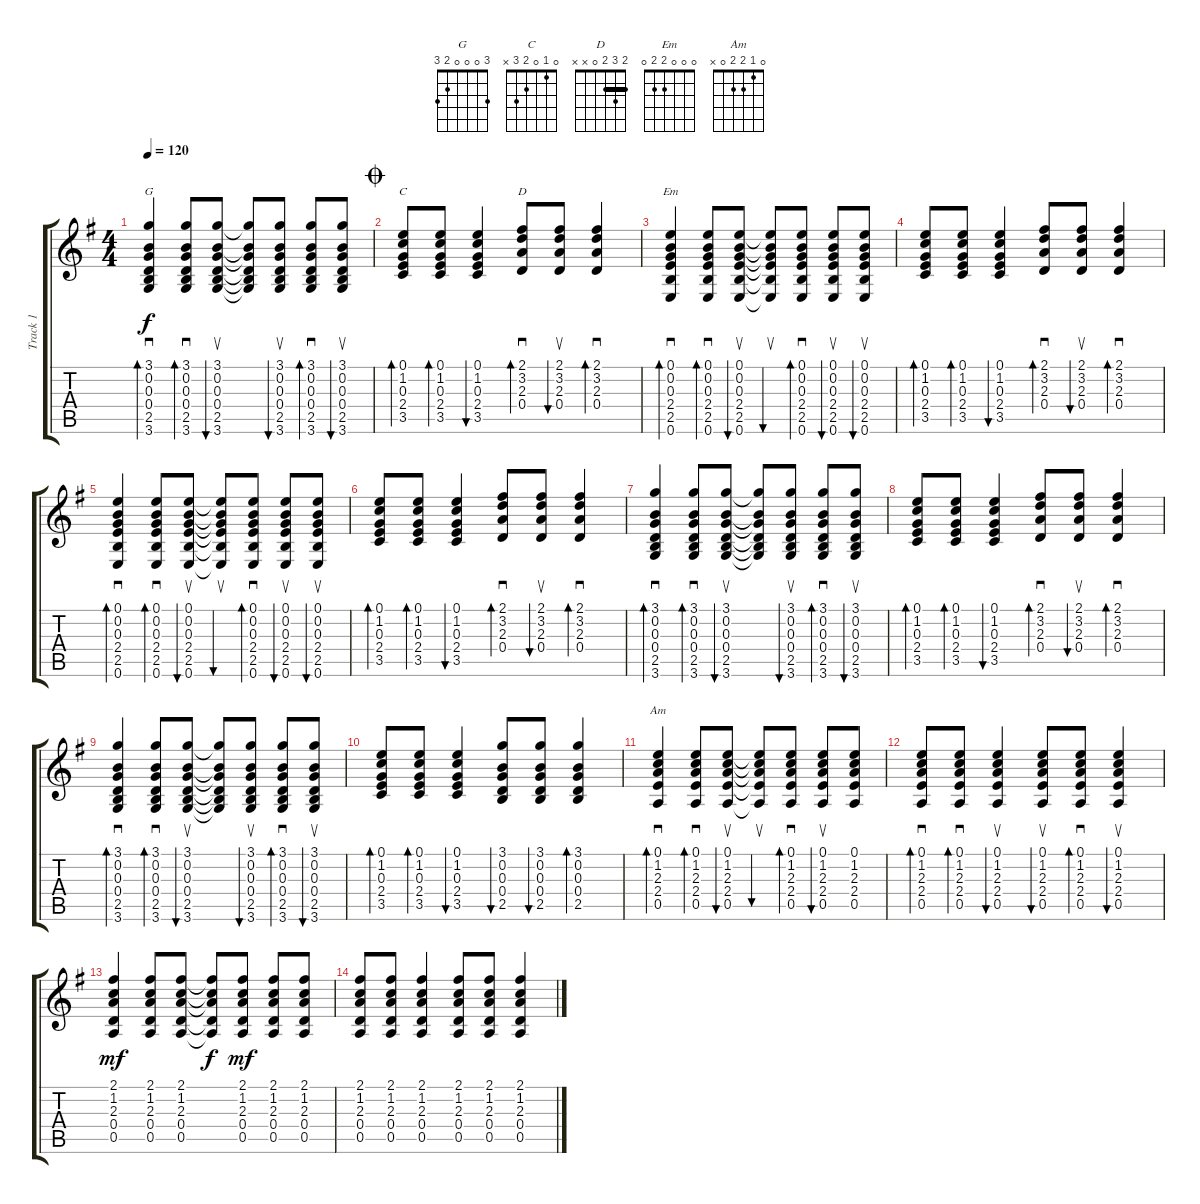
\track ("Track 1" "Track 1") {instrument acousticguitarsteel}
\staff {score tabs}
\tuning (E4 B3 G3 D3 A2 E2) {hide}
\chord ("G" 3 0 0 0 2 3)
\chord ("C" 0 1 0 2 3 x)
\chord ("D" 2 3 2 0 x x) {barre 2}
\chord ("Em" 0 0 0 2 2 0)
\chord ("Am" 0 1 2 2 0 x)
\ts (4 4)
\tempo 120
\clef g2
\ks g
(3.1 0.2 0.3 0.4 2.5 3.6).4{sd bd 60 ch "G" dy f} (3.1 0.2 0.3 0.4 2.5 3.6).8{sd bd 60} (3.1 0.2 0.3 0.4 2.5 3.6).8{su bu 60} (3.1{t} 0.2{t} 0.3{t} 0.4{t} 2.5{t} 3.6{t}).8 (3.1 0.2 0.3 0.4 2.5 3.6).8{su bu 60} (3.1 0.2 0.3 0.4 2.5 3.6).8{sd bd 60} (3.1 0.2 0.3 0.4 2.5 3.6).8{su bu 60} |
\jump coda
(0.1 1.2 0.3 2.4 3.5).8{bd 60 ch "C"} (0.1 1.2 0.3 2.4 3.5).8{bd 60} (0.1 1.2 0.3 2.4 3.5).4{bu 60} (2.1 3.2 2.3 0.4).8{sd bd 60 ch "D"} (2.1 3.2 2.3 0.4).8{su bu 60} (2.1 3.2 2.3 0.4).4{sd bd 60} |
(0.1 0.2 0.3 2.4 2.5 0.6).4{sd bd 60 ch "Em"} (0.1 0.2 0.3 2.4 2.5 0.6).8{sd bd 60} (0.1 0.2 0.3 2.4 2.5 0.6).8{su bu 60} (0.1{t} 0.2{t} 0.3{t} 2.4{t} 2.5{t} 0.6{t}).8{su bu 60} (0.1 0.2 0.3 2.4 2.5 0.6).8{sd bd 60} (0.1 0.2 0.3 2.4 2.5 0.6).8{su bu 60} (0.1 0.2 0.3 2.4 2.5 0.6).8{su bu 60} |
(0.1 1.2 0.3 2.4 3.5).8{bd 60} (0.1 1.2 0.3 2.4 3.5).8{bd 60} (0.1 1.2 0.3 2.4 3.5).4{bu 60} (2.1 3.2 2.3 0.4).8{sd bd 60} (2.1 3.2 2.3 0.4).8{su bu 60} (2.1 3.2 2.3 0.4).4{sd bd 60} |
(0.1 0.2 0.3 2.4 2.5 0.6).4{sd bd 60} (0.1 0.2 0.3 2.4 2.5 0.6).8{sd bd 60} (0.1 0.2 0.3 2.4 2.5 0.6).8{su bu 60} (0.1{t} 0.2{t} 0.3{t} 2.4{t} 2.5{t} 0.6{t}).8{su bu 60} (0.1 0.2 0.3 2.4 2.5 0.6).8{sd bd 60} (0.1 0.2 0.3 2.4 2.5 0.6).8{su bu 60} (0.1 0.2 0.3 2.4 2.5 0.6).8{su bu 60} |
(0.1 1.2 0.3 2.4 3.5).8{bd 60} (0.1 1.2 0.3 2.4 3.5).8{bd 60} (0.1 1.2 0.3 2.4 3.5).4{bu 60} (2.1 3.2 2.3 0.4).8{sd bd 60} (2.1 3.2 2.3 0.4).8{su bu 60} (2.1 3.2 2.3 0.4).4{sd bd 60} |
(3.1 0.2 0.3 0.4 2.5 3.6).4{sd bd 60} (3.1 0.2 0.3 0.4 2.5 3.6).8{sd bd 60} (3.1 0.2 0.3 0.4 2.5 3.6).8{su bu 60} (3.1{t} 0.2{t} 0.3{t} 0.4{t} 2.5{t} 3.6{t}).8 (3.1 0.2 0.3 0.4 2.5 3.6).8{su bu 60} (3.1 0.2 0.3 0.4 2.5 3.6).8{sd bd 60} (3.1 0.2 0.3 0.4 2.5 3.6).8{su bu 60} |
(0.1 1.2 0.3 2.4 3.5).8{bd 60} (0.1 1.2 0.3 2.4 3.5).8{bd 60} (0.1 1.2 0.3 2.4 3.5).4{bu 60} (2.1 3.2 2.3 0.4).8{sd bd 60} (2.1 3.2 2.3 0.4).8{su bu 60} (2.1 3.2 2.3 0.4).4{sd bd 60} |
(3.1 0.2 0.3 0.4 2.5 3.6).4{sd bd 60} (3.1 0.2 0.3 0.4 2.5 3.6).8{sd bd 60} (3.1 0.2 0.3 0.4 2.5 3.6).8{su bu 60} (3.1{t} 0.2{t} 0.3{t} 0.4{t} 2.5{t} 3.6{t}).8 (3.1 0.2 0.3 0.4 2.5 3.6).8{su bu 60} (3.1 0.2 0.3 0.4 2.5 3.6).8{sd bd 60} (3.1 0.2 0.3 0.4 2.5 3.6).8{su bu 60} |
(0.1 1.2 0.3 2.4 3.5).8{bd 60} (0.1 1.2 0.3 2.4 3.5).8{bd 60} (0.1 1.2 0.3 2.4 3.5).4{bu 60} (3.1 0.2 0.3 0.4 2.5).8{bu 60} (3.1 0.2 0.3 0.4 2.5).8{bu 60} (3.1 0.2 0.3 0.4 2.5).4{bd 60} |
(0.1 1.2 2.3 2.4 0.5).4{sd bd 60 ch "Am"} (0.1 1.2 2.3 2.4 0.5).8{sd bd 60} (0.1 1.2 2.3 2.4 0.5).8{su bu 60} (0.1{t} 1.2{t} 2.3{t} 2.4{t} 0.5{t}).8{su bu 60} (0.1 1.2 2.3 2.4 0.5).8{sd bd 60} (0.1 1.2 2.3 2.4 0.5).8{su bu 60} (0.1 1.2 2.3 2.4 0.5).8 |
(0.1 1.2 2.3 2.4 0.5).8{sd bd 60} (0.1 1.2 2.3 2.4 0.5).8{sd bd 60} (0.1 1.2 2.3 2.4 0.5).4{su bu 60} (0.1 1.2 2.3 2.4 0.5).8{su bu 60} (0.1 1.2 2.3 2.4 0.5).8{sd bd 60} (0.1 1.2 2.3 2.4 0.5).4{su bu 60} |
(2.1 1.2 2.3 0.4 0.5).4{dy mf} (2.1 1.2 2.3 0.4 0.5).8 (2.1 1.2 2.3 0.4 0.5).8 (2.1{t} 1.2{t} 2.3{t} 0.4{t} 0.5{t}).8{dy f} (2.1 1.2 2.3 0.4 0.5).8{dy mf} (2.1 1.2 2.3 0.4 0.5).8 (2.1 1.2 2.3 0.4 0.5).8 |
(2.1 1.2 2.3 0.4 0.5).8 (2.1 1.2 2.3 0.4 0.5).8 (2.1 1.2 2.3 0.4 0.5).4 (2.1 1.2 2.3 0.4 0.5).8 (2.1 1.2 2.3 0.4 0.5).8 (2.1 1.2 2.3 0.4 0.5).4
